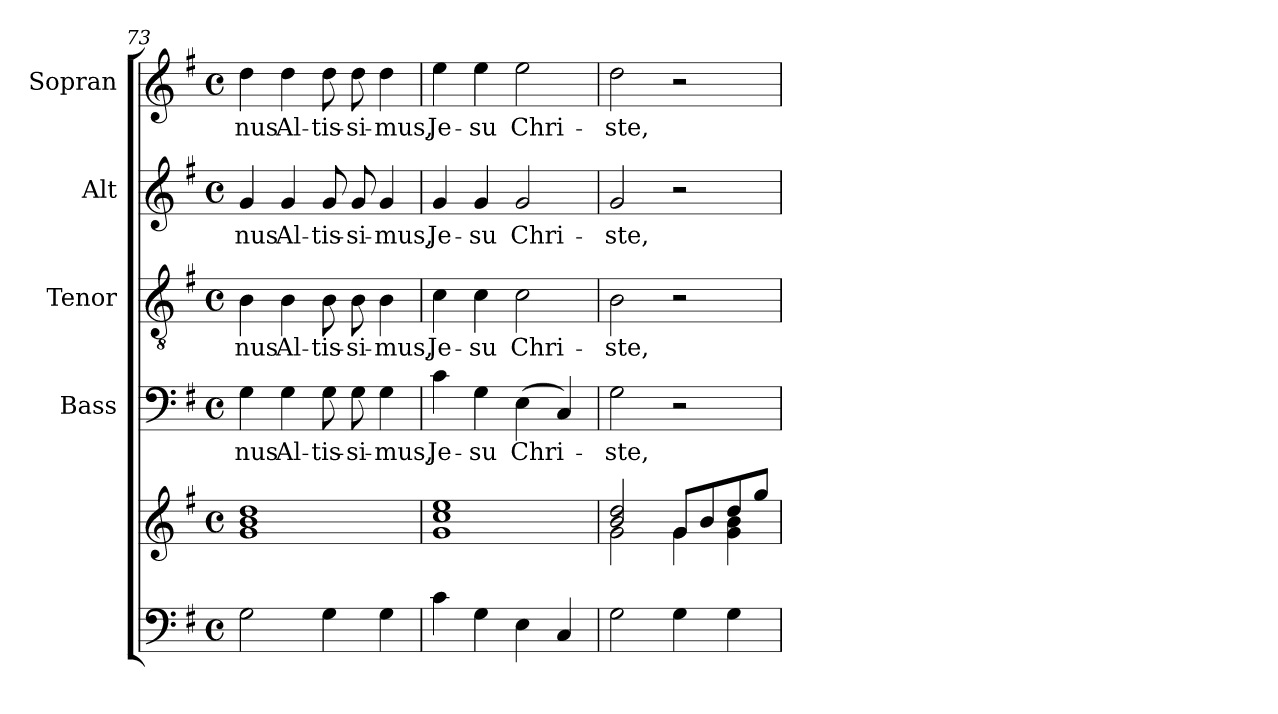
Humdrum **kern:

**kern	**kern	**kern	**text	**kern	**text	**kern	**text	**kern	**text
*part5	*part5	*part4	*part4	*part3	*part3	*part2	*part2	*part1	*part1
*staff6	*staff5	*staff4	*staff4	*staff3	*staff3	*staff2	*staff2	*staff1	*staff1
*	*	*I"Bass	*	*I"Tenor	*	*I"Alt	*	*I"Sopran	*
*	*	*I'B.	*	*I'T.	*	*I'A.	*	*I'S.	*
*clefF4	*clefG2	*clefF4	*	*clefGv2	*	*clefG2	*	*clefG2	*
*k[f#]	*k[f#]	*k[f#]	*	*k[f#]	*	*k[f#]	*	*k[f#]	*
*G:	*G:	*G:	*	*G:	*	*G:	*	*G:	*
*M4/4	*M4/4	*M4/4	*	*M4/4	*	*M4/4	*	*M4/4	*
*met(c)	*met(c)	*met(c)	*	*met(c)	*	*met(c)	*	*met(c)	*
=73	=73	=73	=73	=73	=73	=73	=73	=73	=73
!	!	!	!LO:LY:b	!	!LO:LY:b	!	!LO:LY:b	!	!LO:LY:b
2G\	1g 1b 1dd	4G\	-nus	4B\	-nus	4g/	-nus	4dd\	-nus
!	!	!	!LO:LY:b	!	!LO:LY:b	!	!LO:LY:b	!	!LO:LY:b
.	.	4G\	Al-	4B\	Al-	4g/	Al-	4dd\	Al-
!	!	!	!LO:LY:b	!	!LO:LY:b	!	!LO:LY:b	!	!LO:LY:b
4G\	.	8G\	-tis-	8B\	-tis-	8g/	-tis-	8dd\	-tis-
!	!	!	!LO:LY:b	!	!LO:LY:b	!	!LO:LY:b	!	!LO:LY:b
.	.	8G\	-si-	8B\	-si-	8g/	-si-	8dd\	-si-
!	!	!	!LO:LY:b	!	!LO:LY:b	!	!LO:LY:b	!	!LO:LY:b
4G\	.	4G\	-mus,	4B\	-mus,	4g/	-mus,	4dd\	-mus,
=74	=74	=74	=74	=74	=74	=74	=74	=74	=74
!	!	!	!LO:LY:b	!	!LO:LY:b	!	!LO:LY:b	!	!LO:LY:b
4c\	1g 1cc 1ee	4c\	Je-	4c\	Je-	4g/	Je-	4ee\	Je-
!	!	!	!LO:LY:b	!	!LO:LY:b	!	!LO:LY:b	!	!LO:LY:b
4G\	.	4G\	-su	4c\	-su	4g/	-su	4ee\	-su
!	!	!	!LO:LY:b	!	!LO:LY:b	!	!LO:LY:b	!	!LO:LY:b
4E\	.	(>4E\	Chri-	2c\	Chri-	2g/	Chri-	2ee\	Chri-
4C/	.	4C/)	.	.	.	.	.	.	.
=75	=75	=75	=75	=75	=75	=75	=75	=75	=75
*	*^	*	*	*	*	*	*	*	*
!	!	!	!	!LO:LY:b	!	!LO:LY:b	!	!LO:LY:b	!	!LO:LY:b
2G\	2b/ 2dd/	2g\	2G\	-ste,	2B\	-ste,	2g/	-ste,	2dd\	-ste,
4G\	8g/L	4g\	2r	.	2r	.	2r	.	2r	.
.	8b/	.	.	.	.	.	.	.	.	.
4G\	8dd/	4g\ 4b\	.	.	.	.	.	.	.	.
.	8gg/J	.	.	.	.	.	.	.	.	.
*	*v	*v	*	*	*	*	*	*	*	*
=	=	=	=	=	=	=	=	=	=
*-	*-	*-	*-	*-	*-	*-	*-	*-	*-
